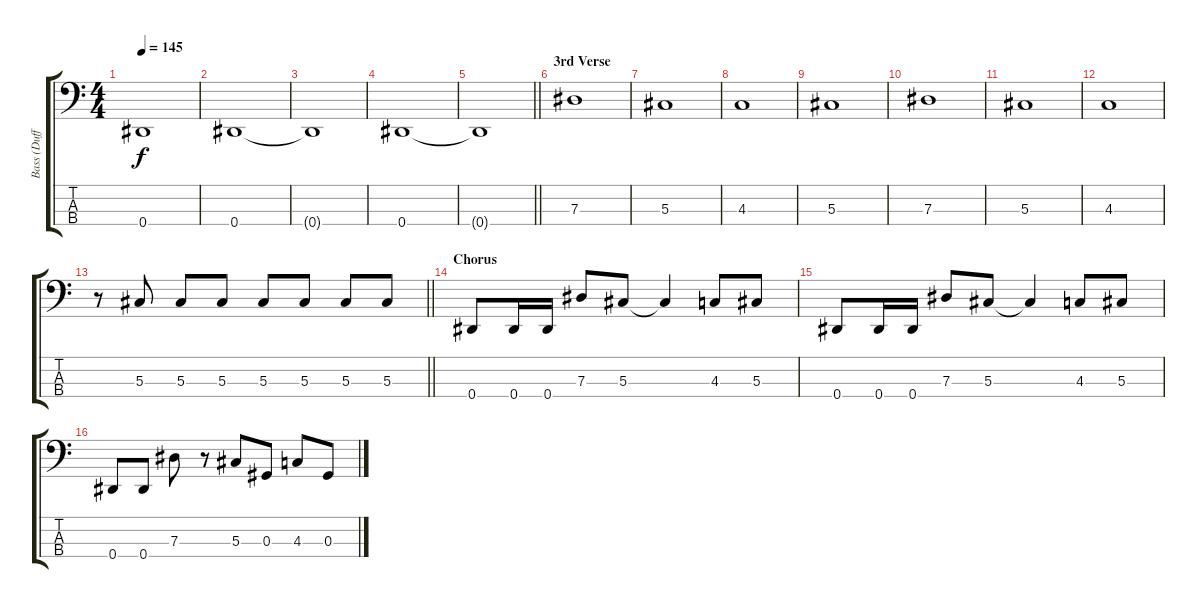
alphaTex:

\track ("Bass (Duff)" "Bass (Duff") {instrument electricbasspick}
\staff {score tabs}
\tuning (Gb2 Db2 Ab1 Eb1) {hide}
\ts (4 4)
\tempo 145
\clef f4
\ks c
0.4{t}.1{dy f} |
0.4.1 |
0.4{t}.1 |
0.4.1 |
\barLineRight lightlight
0.4{t}.1 |
\section ("" "3rd Verse")
7.3.1 |
5.3.1 |
4.3.1 |
5.3.1 |
7.3.1 |
5.3.1 |
4.3.1 |
\barLineRight lightlight
r.8 5.3.8 5.3.8 5.3.8 5.3.8 5.3.8 5.3.8 5.3.8 |
\section ("" "Chorus")
0.4.8 0.4.16 0.4.16 7.3.8 5.3.8 5.3{t}.4 4.3.8 5.3.8 |
0.4.8 0.4.16 0.4.16 7.3.8 5.3.8 5.3{t}.4 4.3.8 5.3.8 |
0.4.8 0.4.8 7.3.8 r.8 5.3.8 0.3.8 4.3.8 0.3.8
